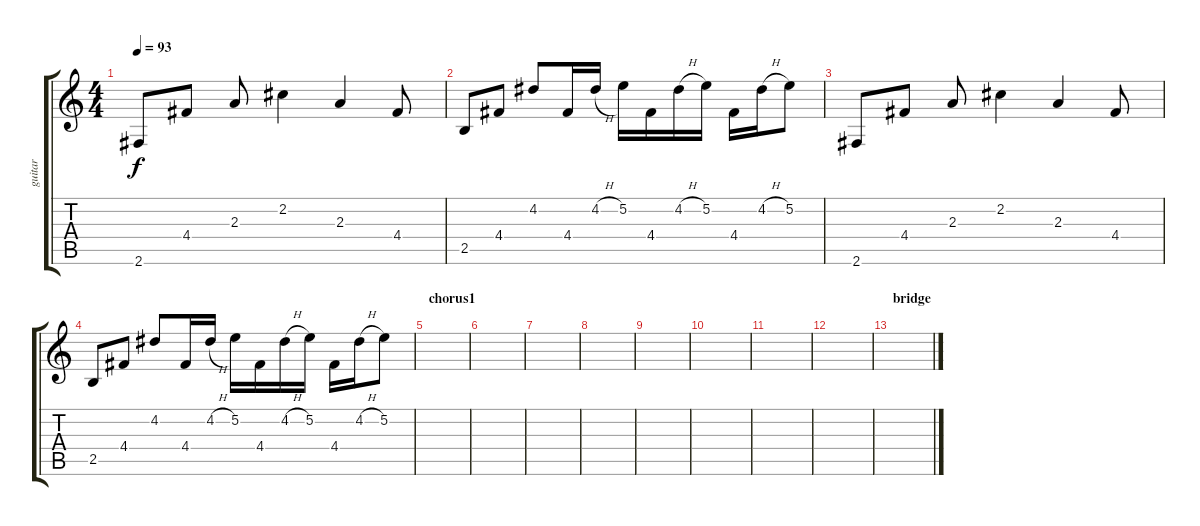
\track ("guitar" "guitar") {instrument acousticguitarnylon}
\staff {score tabs}
\tuning (E4 B3 G3 D3 A2 E2) {hide}
\ts (4 4)
\tempo 93
\clef g2
\ks c
2.6.8{dy f} 4.4.8 2.3.8 2.2.4 2.3.4 4.4.8 |
2.5.8 4.4.8 4.2.8 4.4.16 4.2{h}.16 5.2.16 4.4.16 4.2{h}.16 5.2.16 4.4.16 4.2{h}.16 5.2.8 |
2.6.8 4.4.8 2.3.8 2.2.4 2.3.4 4.4.8 |
2.5.8 4.4.8 4.2.8 4.4.16 4.2{h}.16 5.2.16 4.4.16 4.2{h}.16 5.2.16 4.4.16 4.2{h}.16 5.2.8 |
\section ("" "chorus1")
|
|
|
|
|
|
|
|
\section ("" "bridge")
